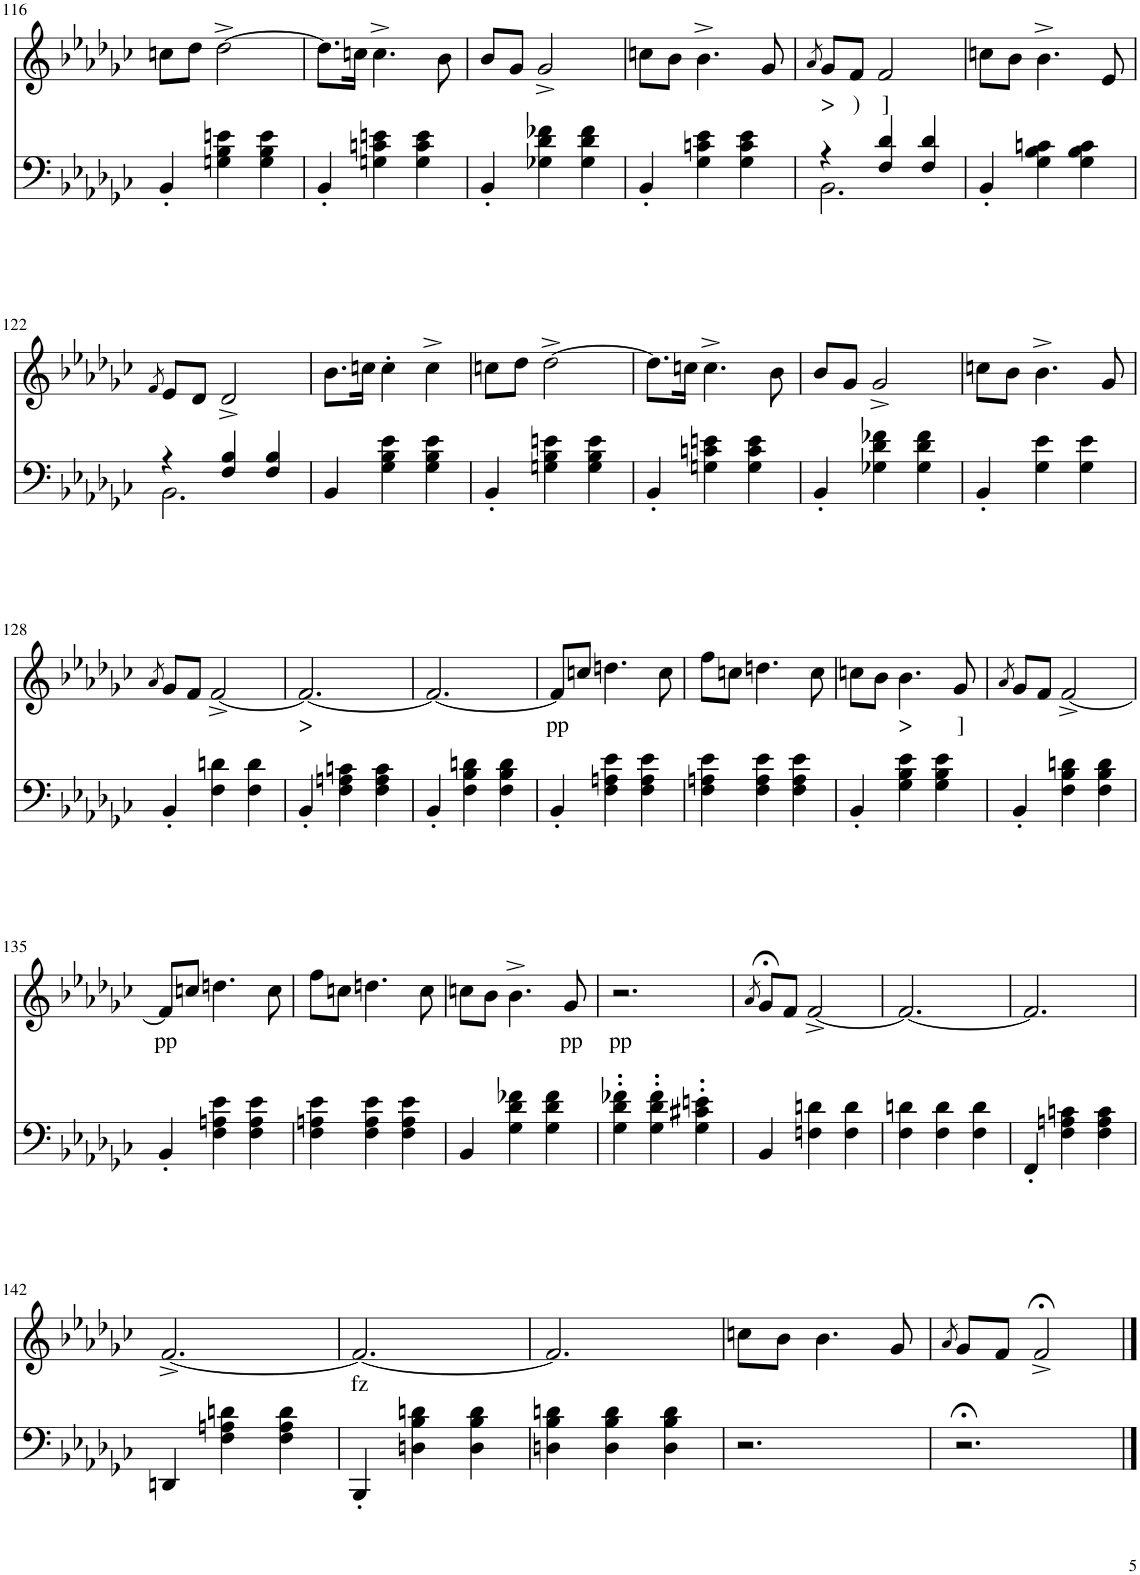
**kern	**kern	**text
*part2	*part1	*part1
*staff2	*staff1	*staff1
*I"piano	*I"piano	*
*I'Pno	*I'Pno	*
!!LO:PB:g=z
*clefF4	*clefG2	*
*k[b-e-a-d-g-c-]	*k[b-e-a-d-g-c-]	*
*e-:	*e-:	*
*M3/4	*M3/4	*
=116	=116	=116
4BB-'/	8ccn\L	.
.	8dd-\J	.
4Gn\ 4B-\ 4en\	[2dd-^\	.
4G\ 4B-\ 4e\	.	.
=117	=117	=117
4BB-'/	8.dd-\L]	.
.	16ccn\Jk	.
4Gn\ 4cn\ 4en\	4.cc^\	.
4G\ 4c\ 4e\	.	.
.	8b-\	.
=118	=118	=118
4BB-'/	8b-/L	.
.	8g-/J	.
4G-X\ 4d-\ 4f-X\	2g-^/	.
4G-\ 4d-\ 4f-\	.	.
=119	=119	=119
4BB-'/	8ccn\L	.
.	8b-\J	.
4G-\ 4cn\ 4e-\	4.b-^\	.
4G-\ 4c\ 4e-\	.	.
.	8g-/	.
=120	=120	=120
.	8qa-/	.
*^	*	*
!	!	!	!LO:LY:b
4r	2.BB-\	8g-/L	>
!	!	!	!LO:LY:b
.	.	8f/J	)
!	!	!	!LO:LY:b
4F/ 4d-/	.	2f/	]
4F/ 4d-/	.	.	.
*v	*v	*	*
=121	=121	=121
4BB-'/	8ccn\L	.
.	8b-\J	.
4G-\ 4B-\ 4cn\	4.b-^\	.
4G-\ 4B-\ 4c\	.	.
.	8e-/	.
!!LO:LB:g=z
=122	=122	=122
.	8qf/	.
*^	*	*
4r	2.BB-\	8e-/L	.
.	.	8d-/J	.
4F/ 4B-/	.	2d-^/	.
4F/ 4B-/	.	.	.
*v	*v	*	*
=123	=123	=123
4BB-/	8.b-\L	.
.	16ccn\Jk	.
4G-\ 4B-\ 4e-\	4cc'\	.
4G-\ 4B-\ 4e-\	4cc^\	.
=124	=124	=124
4BB-'/	8ccn\L	.
.	8dd-\J	.
4Gn\ 4B-\ 4en\	[2dd-^\	.
4G\ 4B-\ 4e\	.	.
=125	=125	=125
4BB-'/	8.dd-\L]	.
.	16ccn\Jk	.
4Gn\ 4cn\ 4en\	4.cc^\	.
4G\ 4c\ 4e\	.	.
.	8b-\	.
=126	=126	=126
4BB-'/	8b-/L	.
.	8g-/J	.
4G-X\ 4d-\ 4f-X\	2g-^/	.
4G-\ 4d-\ 4f-\	.	.
=127	=127	=127
4BB-'/	8ccn\L	.
.	8b-\J	.
4G-\ 4e-\	4.b-^\	.
4G-\ 4e-\	.	.
.	8g-/	.
!!LO:LB:g=z
=128	=128	=128
.	8qa-/	.
4BB-'/	8g-/L	.
.	8f/J	.
4F\ 4dn\	[2f^/	.
4F\ 4d\	.	.
=129	=129	=129
!	!	!LO:LY:b
4BB-'/	2.f/_	>
4F\ 4An\ 4cn\	.	.
4F\ 4A\ 4c\	.	.
=130	=130	=130
4BB-'/	2.f/_	.
4F\ 4B-\ 4dn\	.	.
4F\ 4B-\ 4d\	.	.
=131	=131	=131
!	!	!LO:LY:b
4BB-'/	8f/L]	pp
.	8ccn/J	.
4F\ 4An\ 4e-\	4.ddn\	.
4F\ 4A\ 4e-\	.	.
.	8cc\	.
=132	=132	=132
4F\ 4An\ 4e-\	8ff\L	.
.	8ccn\J	.
4F\ 4A\ 4e-\	4.ddn\	.
4F\ 4A\ 4e-\	.	.
.	8cc\	.
=133	=133	=133
4BB-'/	8ccn\L	.
.	8b-\J	.
!	!	!LO:LY:b
4G-\ 4B-\ 4e-\	4.b-\	>
4G-\ 4B-\ 4e-\	.	.
!	!	!LO:LY:b
.	8g-/	]
=134	=134	=134
.	8qa-/	.
4BB-'/	8g-/L	.
.	8f/J	.
4F\ 4B-\ 4dn\	[2f^/	.
4F\ 4B-\ 4d\	.	.
!!LO:LB:g=z
=135	=135	=135
!	!	!LO:LY:b
4BB-'/	8f/L]	pp
.	8ccn/J	.
4F\ 4An\ 4e-\	4.ddn\	.
4F\ 4A\ 4e-\	.	.
.	8cc\	.
=136	=136	=136
4F\ 4An\ 4e-\	8ff\L	.
.	8ccn\J	.
4F\ 4A\ 4e-\	4.ddn\	.
4F\ 4A\ 4e-\	.	.
.	8cc\	.
=137	=137	=137
4BB-/	8ccn\L	.
.	8b-\J	.
4G-\ 4d-\ 4f-X\	4.b-^\	.
4G-\ 4d-\ 4f-\	.	.
!	!	!LO:LY:b
.	8g-/	pp
=138	=138	=138
!	!	!LO:LY:b
4G-\' 4d-\' 4f-X\'	2.r	pp
4G-\' 4d-\' 4f-\'	.	.
4G-\' 4c#X\' 4en\'	.	.
=139	=139	=139
.	8qa-/	.
4BB-/	8g-;</L	.
.	8f/J	.
4Fn\ 4dn\	[2f^/	.
4F\ 4d\	.	.
=140	=140	=140
4F\ 4dn\	2.f/_	.
4F\ 4d\	.	.
4F\ 4d\	.	.
=141	=141	=141
4FF'/	2.f/]	.
4F\ 4An\ 4cn\	.	.
4F\ 4A\ 4c\	.	.
!!LO:LB:g=z
=142	=142	=142
4DDn/	[2.f^/	.
4F\ 4An\ 4dn\	.	.
4F\ 4A\ 4d\	.	.
=143	=143	=143
!	!	!LO:LY:b
4BBB-'/	2.f/_	fz
4Dn\ 4B-\ 4dn\	.	.
4D\ 4B-\ 4d\	.	.
=144	=144	=144
4Dn\ 4B-\ 4dn\	2.f/]	.
4D\ 4B-\ 4d\	.	.
4D\ 4B-\ 4d\	.	.
=145	=145	=145
2.r	8ccn\L	.
.	8b-\J	.
.	4.b-\	.
.	8g-/	.
=146	=146	=146
.	8qa-/	.
2.r;<	8g-/L	.
.	8f/J	.
.	2f;<^/	.
==	==	==
*-	*-	*-
